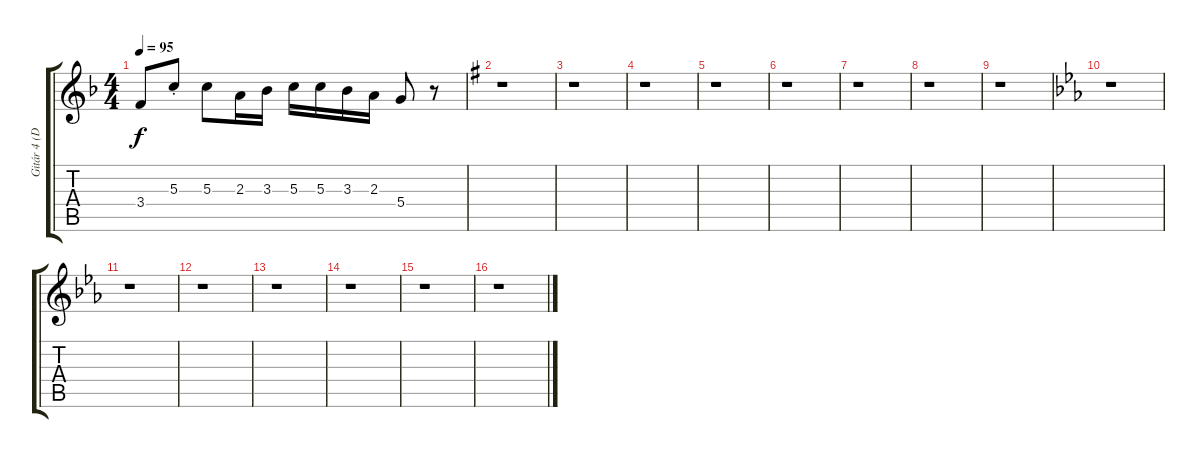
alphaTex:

\track ("Gitár 4 (Dave Murray)" "Gitár 4 (D") {instrument distortionguitar}
\staff {score tabs}
\tuning (E4 B3 G3 D3 A2 E2) {hide}
\ts (4 4)
\tempo 95
\clef g2
\ks f
3.4.8{dy f} 5.3{st}.8 5.3.8 2.3.16 3.3.16 5.3.16 5.3.16 3.3.16 2.3.16 5.4.8 r.8 |
\ks g
r.1 |
r.1 |
r.1 |
r.1 |
r.1 |
r.1 |
r.1 |
r.1 |
\ks eb
r.1 |
r.1 |
r.1 |
r.1 |
r.1 |
r.1 |
r.1
